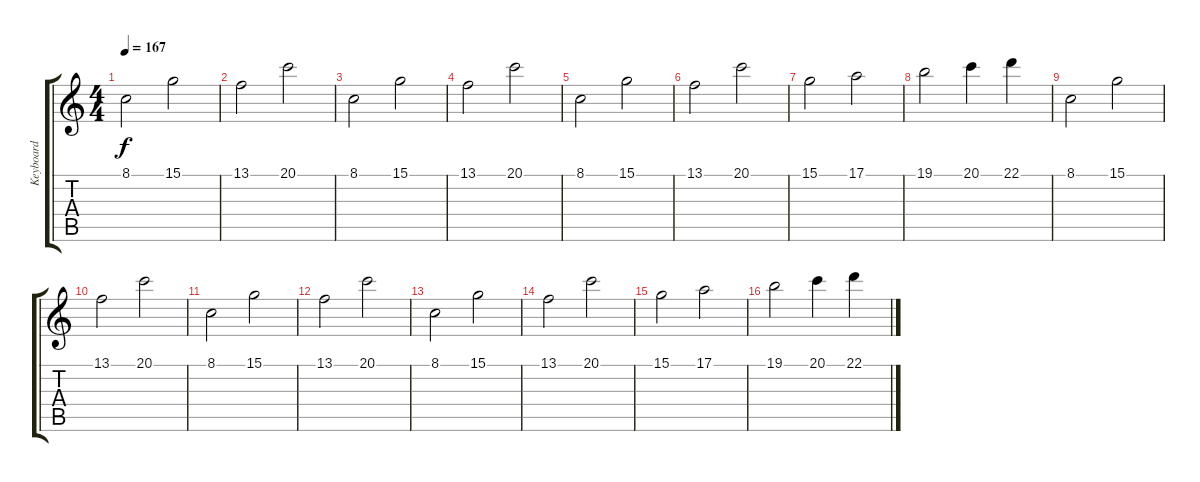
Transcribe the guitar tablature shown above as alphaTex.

\track ("Keyboard" "Keyboard") {instrument pad4choir}
\staff {score tabs}
\tuning (E4 B3 G3 D3 A2 E2) {hide}
\ts (4 4)
\tempo 167
\clef g2
\ks c
8.1.2{dy f} 15.1.2 |
13.1.2 20.1.2 |
8.1.2 15.1.2 |
13.1.2 20.1.2 |
8.1.2 15.1.2 |
13.1.2 20.1.2 |
15.1.2 17.1.2 |
19.1.2 20.1.4 22.1.4 |
8.1.2 15.1.2 |
13.1.2 20.1.2 |
8.1.2 15.1.2 |
13.1.2 20.1.2 |
8.1.2 15.1.2 |
13.1.2 20.1.2 |
15.1.2 17.1.2 |
19.1.2 20.1.4 22.1.4
